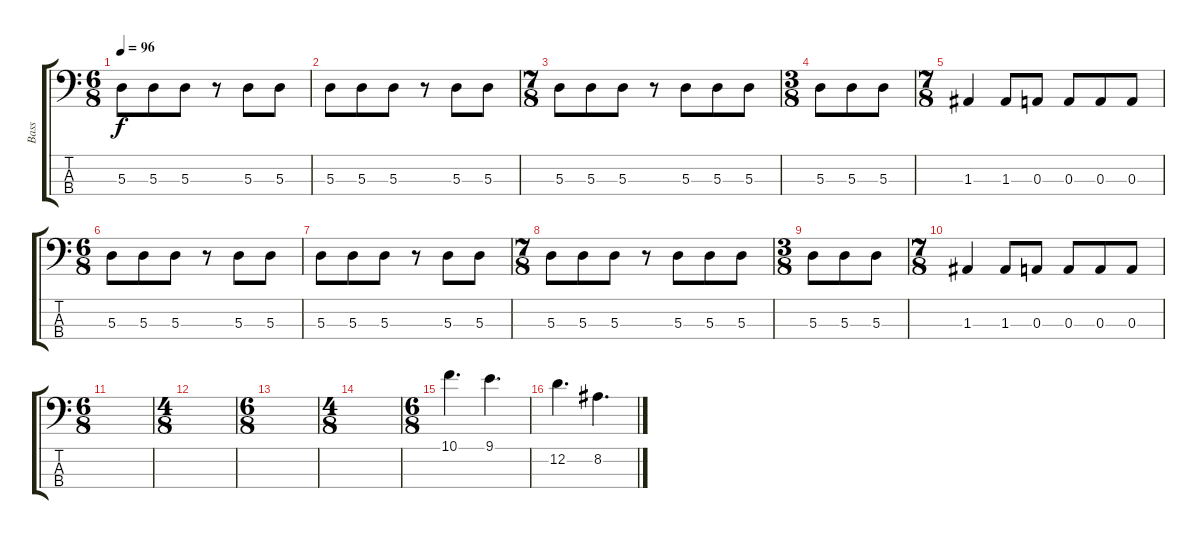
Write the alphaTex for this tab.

\track ("Bass" "Bass") {instrument electricbassfinger}
\staff {score tabs}
\tuning (G2 D2 A1 E1) {hide}
\ts (6 8)
\tempo 96
\clef f4
\ks c
5.3.8{dy f} 5.3.8 5.3.8 r.8 5.3.8 5.3.8 |
5.3.8 5.3.8 5.3.8 r.8 5.3.8 5.3.8 |
\ts (7 8)
5.3.8 5.3.8 5.3.8 r.8 5.3.8 5.3.8 5.3.8 |
\ts (3 8)
5.3.8 5.3.8 5.3.8 |
\ts (7 8)
1.3.4 1.3.8 0.3.8 0.3.8 0.3.8 0.3.8 |
\ts (6 8)
5.3.8 5.3.8 5.3.8 r.8 5.3.8 5.3.8 |
5.3.8 5.3.8 5.3.8 r.8 5.3.8 5.3.8 |
\ts (7 8)
5.3.8 5.3.8 5.3.8 r.8 5.3.8 5.3.8 5.3.8 |
\ts (3 8)
5.3.8 5.3.8 5.3.8 |
\ts (7 8)
1.3.4 1.3.8 0.3.8 0.3.8 0.3.8 0.3.8 |
\ts (6 8)
|
\ts (4 8)
|
\ts (6 8)
|
\ts (4 8)
|
\ts (6 8)
10.1.4{d} 9.1.4{d} |
12.2.4{d} 8.2.4{d}
